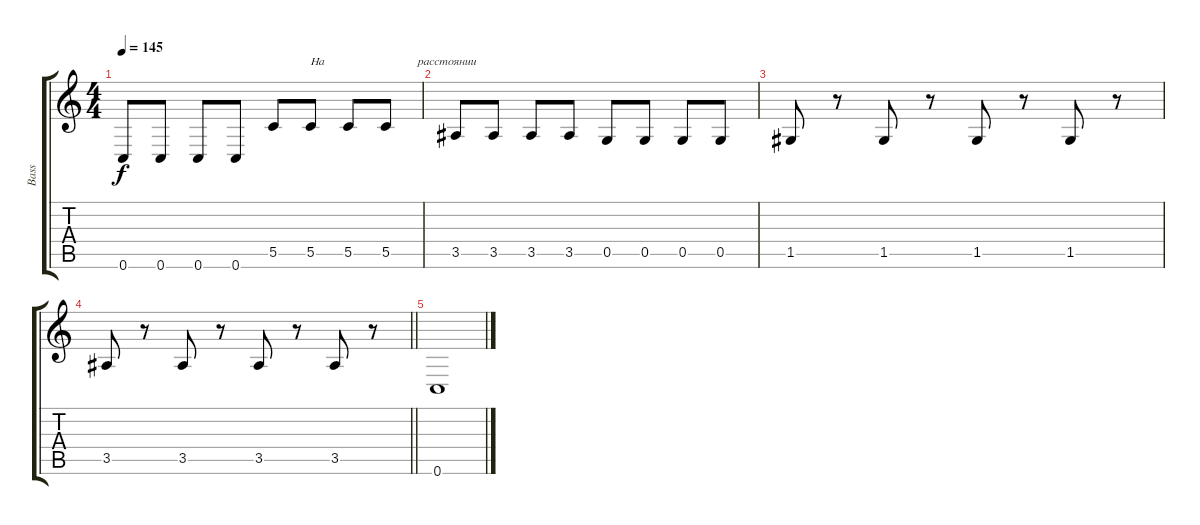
\track ("Bass" "Bass") {instrument electricbasspick}
\staff {score tabs}
\tuning (D4 A3 F3 C3 G2 C2) {hide}
\ts (4 4)
\tempo 145
\clef g2
\ks c
0.6.8{dy f} 0.6.8 0.6.8 0.6.8 5.5.8 5.5.8{txt "На                               расстоянии "} 5.5.8 5.5.8 |
3.5.8 3.5.8 3.5.8 3.5.8 0.5.8 0.5.8 0.5.8 0.5.8 |
1.5.8 r.8 1.5.8 r.8 1.5.8 r.8 1.5.8 r.8 |
\barLineRight lightlight
3.5.8 r.8 3.5.8 r.8 3.5.8 r.8 3.5.8 r.8 |
0.6.1
